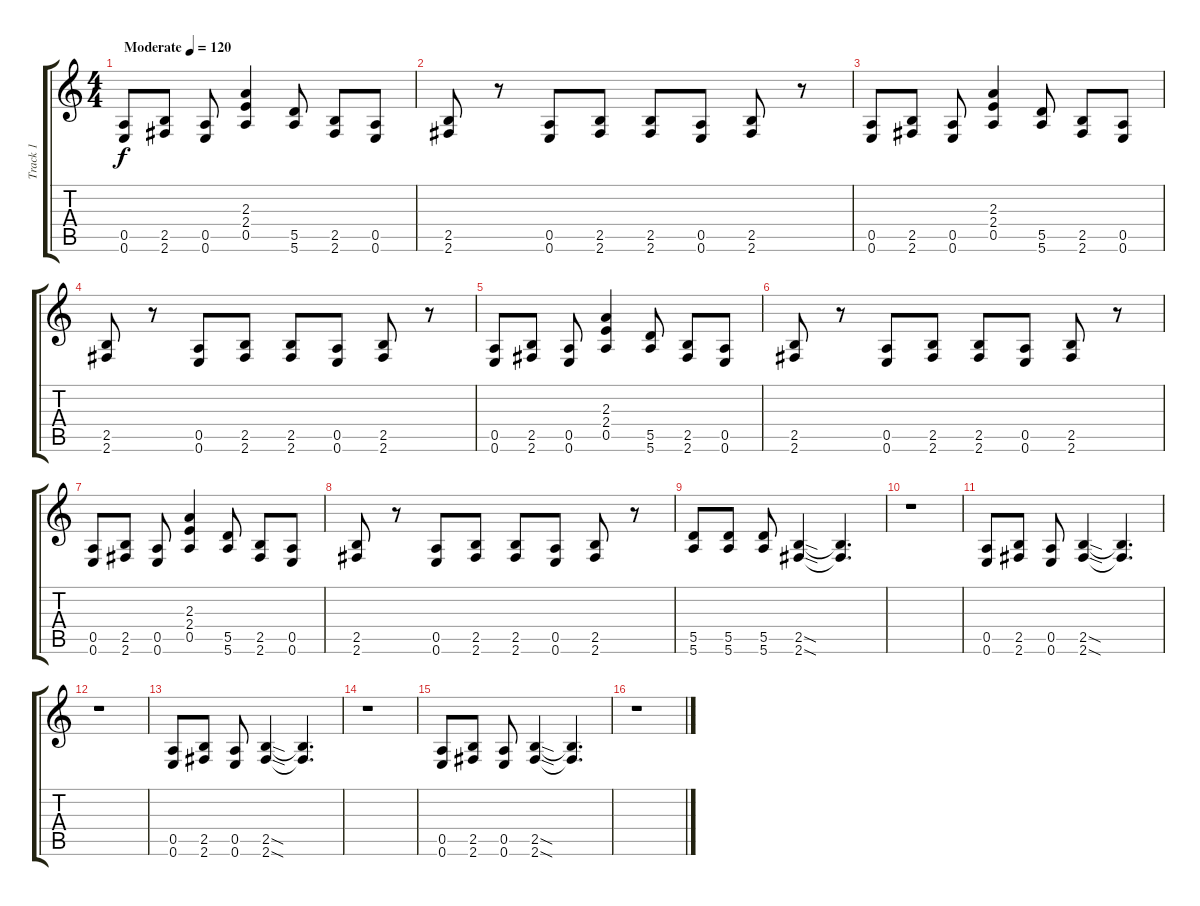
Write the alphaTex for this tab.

\track ("Track 1" "Track 1") {instrument overdrivenguitar}
\staff {score tabs}
\tuning (E4 B3 G3 D3 A2 E2) {hide}
\ts (4 4)
\tempo (120 "Moderate")
\clef g2
\ks c
(0.5 0.6).8{dy f instrument overdrivenguitar} (2.5 2.6).8 (0.5 0.6).8 (2.3 2.4 0.5).4 (5.5 5.6).8 (2.5 2.6).8 (0.5 0.6).8 |
(2.5 2.6).8 r.8 (0.5 0.6).8 (2.5 2.6).8 (2.5 2.6).8 (0.5 0.6).8 (2.5 2.6).8 r.8 |
(0.5 0.6).8 (2.5 2.6).8 (0.5 0.6).8 (2.3 2.4 0.5).4 (5.5 5.6).8 (2.5 2.6).8 (0.5 0.6).8 |
(2.5 2.6).8 r.8 (0.5 0.6).8 (2.5 2.6).8 (2.5 2.6).8 (0.5 0.6).8 (2.5 2.6).8 r.8 |
(0.5 0.6).8 (2.5 2.6).8 (0.5 0.6).8 (2.3 2.4 0.5).4 (5.5 5.6).8 (2.5 2.6).8 (0.5 0.6).8 |
(2.5 2.6).8 r.8 (0.5 0.6).8 (2.5 2.6).8 (2.5 2.6).8 (0.5 0.6).8 (2.5 2.6).8 r.8 |
(0.5 0.6).8 (2.5 2.6).8 (0.5 0.6).8 (2.3 2.4 0.5).4 (5.5 5.6).8 (2.5 2.6).8 (0.5 0.6).8 |
(2.5 2.6).8 r.8 (0.5 0.6).8 (2.5 2.6).8 (2.5 2.6).8 (0.5 0.6).8 (2.5 2.6).8 r.8 |
(5.5 5.6).8 (5.5 5.6).8 (5.5 5.6).8 (2.5{sod} 2.6{sod}).4 (2.5{t} 2.6{t}).4{d} |
r.1 |
(0.5 0.6).8 (2.5 2.6).8 (0.5 0.6).8 (2.5{sod} 2.6{sod}).4 (2.5{t} 2.6{t}).4{d} |
r.1 |
(0.5 0.6).8 (2.5 2.6).8 (0.5 0.6).8 (2.5{sod} 2.6{sod}).4 (2.5{t} 2.6{t}).4{d} |
r.1 |
(0.5 0.6).8 (2.5 2.6).8 (0.5 0.6).8 (2.5{sod} 2.6{sod}).4 (2.5{t} 2.6{t}).4{d} |
r.1
